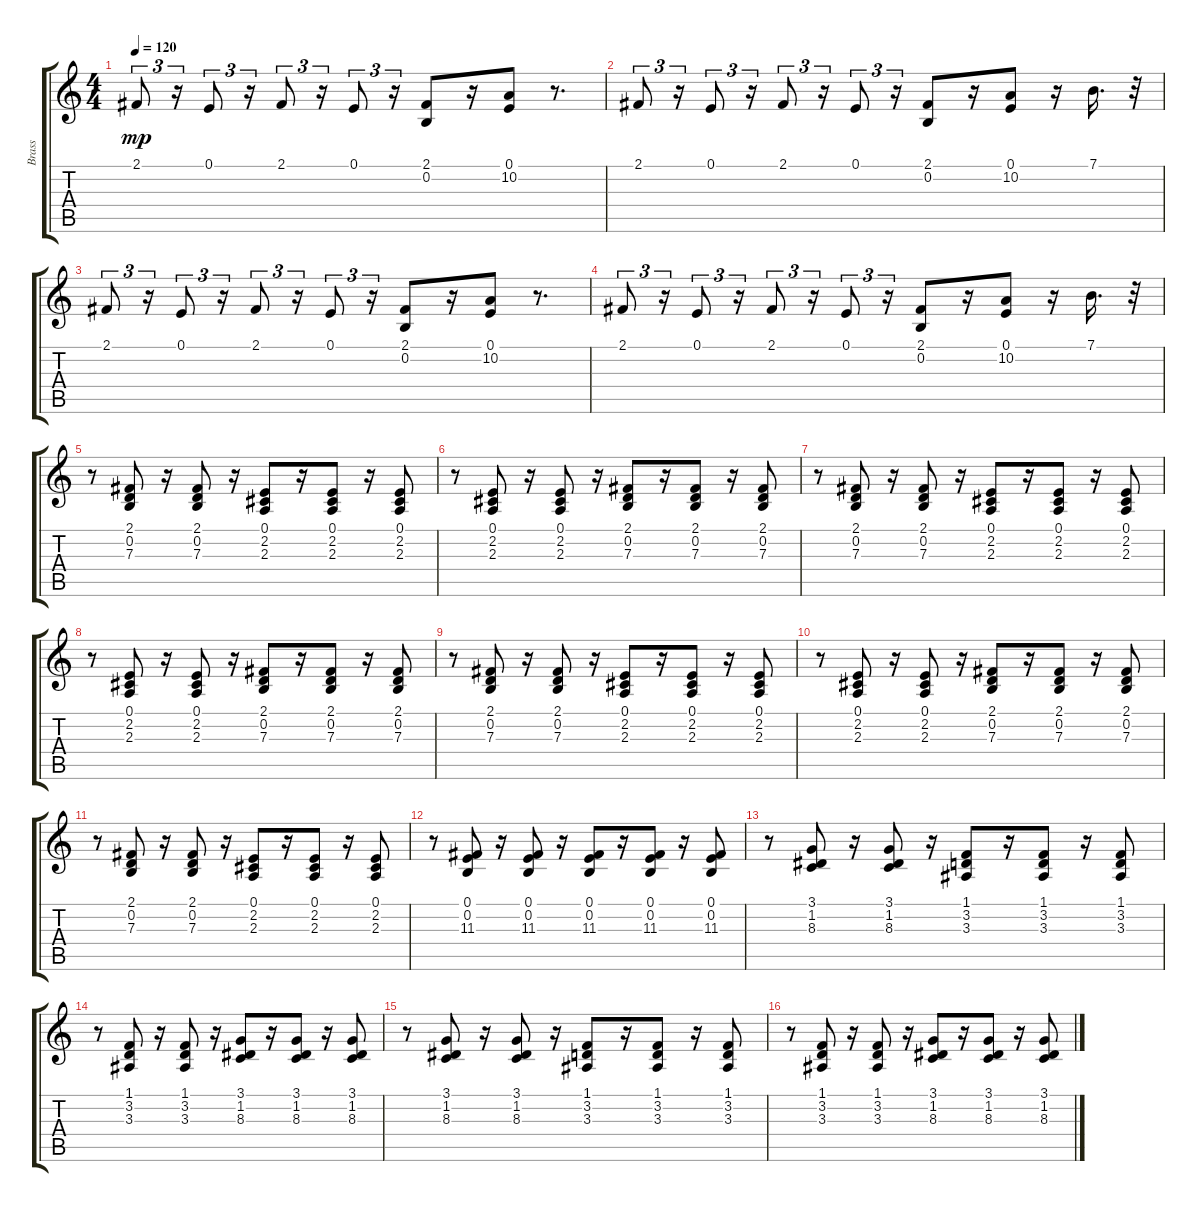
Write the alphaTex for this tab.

\track ("Brass" "Brass") {instrument synthbrass1}
\staff {score tabs}
\tuning (E4 B3 G3 D3 A2 E2) {hide}
\ts (4 4)
\tempo 120
\clef g2
\ks c
2.1.8{tu (3 2) dy mp} r.16{tu (3 2)} 0.1.8{tu (3 2)} r.16{tu (3 2)} 2.1.8{tu (3 2)} r.16{tu (3 2)} 0.1.8{tu (3 2)} r.16{tu (3 2)} (2.1 0.2).8 r.16 (0.1 10.2).8 r.8{d} |
2.1.8{tu (3 2)} r.16{tu (3 2)} 0.1.8{tu (3 2)} r.16{tu (3 2)} 2.1.8{tu (3 2)} r.16{tu (3 2)} 0.1.8{tu (3 2)} r.16{tu (3 2)} (2.1 0.2).8 r.16 (0.1 10.2).8 r.16 7.1.16{d} r.32 |
2.1.8{tu (3 2)} r.16{tu (3 2)} 0.1.8{tu (3 2)} r.16{tu (3 2)} 2.1.8{tu (3 2)} r.16{tu (3 2)} 0.1.8{tu (3 2)} r.16{tu (3 2)} (2.1 0.2).8 r.16 (0.1 10.2).8 r.8{d} |
2.1.8{tu (3 2)} r.16{tu (3 2)} 0.1.8{tu (3 2)} r.16{tu (3 2)} 2.1.8{tu (3 2)} r.16{tu (3 2)} 0.1.8{tu (3 2)} r.16{tu (3 2)} (2.1 0.2).8 r.16 (0.1 10.2).8 r.16 7.1.16{d} r.32 |
r.8 (2.1 0.2 7.3).8 r.16 (2.1 0.2 7.3).8 r.16 (0.1 2.2 2.3).8 r.16 (0.1 2.2 2.3).8 r.16 (0.1 2.2 2.3).8 |
r.8 (0.1 2.2 2.3).8 r.16 (0.1 2.2 2.3).8 r.16 (2.1 0.2 7.3).8 r.16 (2.1 0.2 7.3).8 r.16 (2.1 0.2 7.3).8 |
r.8 (2.1 0.2 7.3).8 r.16 (2.1 0.2 7.3).8 r.16 (0.1 2.2 2.3).8 r.16 (0.1 2.2 2.3).8 r.16 (0.1 2.2 2.3).8 |
r.8 (0.1 2.2 2.3).8 r.16 (0.1 2.2 2.3).8 r.16 (2.1 0.2 7.3).8 r.16 (2.1 0.2 7.3).8 r.16 (2.1 0.2 7.3).8 |
r.8 (2.1 0.2 7.3).8 r.16 (2.1 0.2 7.3).8 r.16 (0.1 2.2 2.3).8 r.16 (0.1 2.2 2.3).8 r.16 (0.1 2.2 2.3).8 |
r.8 (0.1 2.2 2.3).8 r.16 (0.1 2.2 2.3).8 r.16 (2.1 0.2 7.3).8 r.16 (2.1 0.2 7.3).8 r.16 (2.1 0.2 7.3).8 |
r.8 (2.1 0.2 7.3).8 r.16 (2.1 0.2 7.3).8 r.16 (0.1 2.2 2.3).8 r.16 (0.1 2.2 2.3).8 r.16 (0.1 2.2 2.3).8 |
r.8 (0.1 0.2 11.3).8 r.16 (0.1 0.2 11.3).8 r.16 (0.1 0.2 11.3).8 r.16 (0.1 0.2 11.3).8 r.16 (0.1 0.2 11.3).8 |
r.8 (3.1 1.2 8.3).8 r.16 (3.1 1.2 8.3).8 r.16 (1.1 3.2 3.3).8 r.16 (1.1 3.2 3.3).8 r.16 (1.1 3.2 3.3).8 |
r.8 (1.1 3.2 3.3).8 r.16 (1.1 3.2 3.3).8 r.16 (3.1 1.2 8.3).8 r.16 (3.1 1.2 8.3).8 r.16 (3.1 1.2 8.3).8 |
r.8 (3.1 1.2 8.3).8 r.16 (3.1 1.2 8.3).8 r.16 (1.1 3.2 3.3).8 r.16 (1.1 3.2 3.3).8 r.16 (1.1 3.2 3.3).8 |
r.8 (1.1 3.2 3.3).8 r.16 (1.1 3.2 3.3).8 r.16 (3.1 1.2 8.3).8 r.16 (3.1 1.2 8.3).8 r.16 (3.1 1.2 8.3).8
